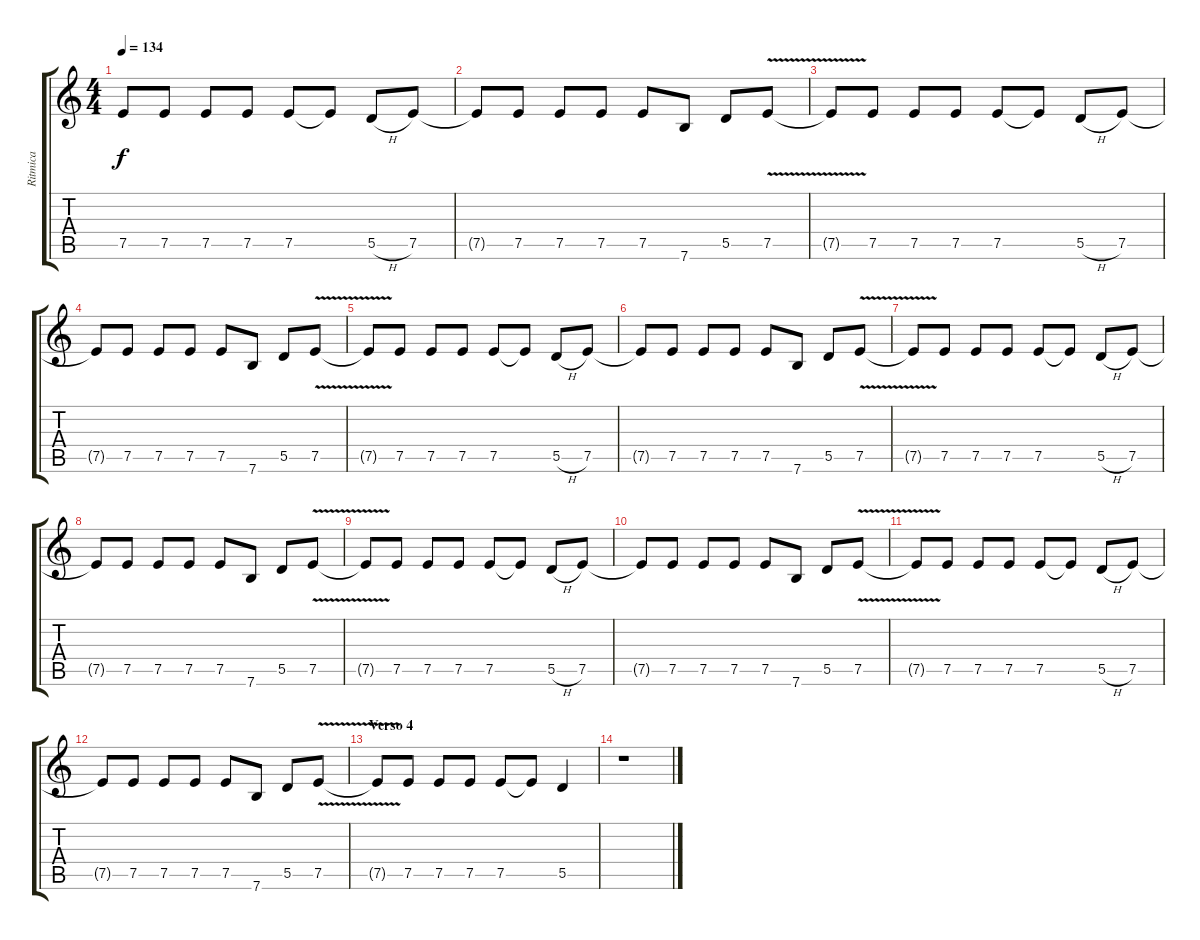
\track ("Ritmica" "Ritmica") {instrument overdrivenguitar}
\staff {score tabs}
\tuning (E4 B3 G3 D3 A2 E2) {hide}
\ts (4 4)
\tempo 134
\clef g2
\ks c
7.5{t}.8{dy f} 7.5.8 7.5.8 7.5.8 7.5.8 7.5{t}.8 5.5{h}.8 7.5.8 |
7.5{t}.8 7.5.8 7.5.8 7.5.8 7.5.8 7.6.8 5.5.8 7.5{v}.8 |
7.5{t}.8 7.5.8 7.5.8 7.5.8 7.5.8 7.5{t}.8 5.5{h}.8 7.5.8 |
7.5{t}.8 7.5.8 7.5.8 7.5.8 7.5.8 7.6.8 5.5.8 7.5{v}.8 |
7.5{t}.8 7.5.8 7.5.8 7.5.8 7.5.8 7.5{t}.8 5.5{h}.8 7.5.8 |
7.5{t}.8 7.5.8 7.5.8 7.5.8 7.5.8 7.6.8 5.5.8 7.5{v}.8 |
7.5{t}.8 7.5.8 7.5.8 7.5.8 7.5.8 7.5{t}.8 5.5{h}.8 7.5.8 |
7.5{t}.8 7.5.8 7.5.8 7.5.8 7.5.8 7.6.8 5.5.8 7.5{v}.8 |
7.5{t}.8 7.5.8 7.5.8 7.5.8 7.5.8 7.5{t}.8 5.5{h}.8 7.5.8 |
7.5{t}.8 7.5.8 7.5.8 7.5.8 7.5.8 7.6.8 5.5.8 7.5{v}.8 |
7.5{t}.8 7.5.8 7.5.8 7.5.8 7.5.8 7.5{t}.8 5.5{h}.8 7.5.8 |
7.5{t}.8 7.5.8 7.5.8 7.5.8 7.5.8 7.6.8 5.5.8 7.5{v}.8 |
\section ("" "Verso 4")
7.5{t}.8 7.5.8 7.5.8 7.5.8 7.5.8 7.5{t}.8 5.5.4 |
r.1
